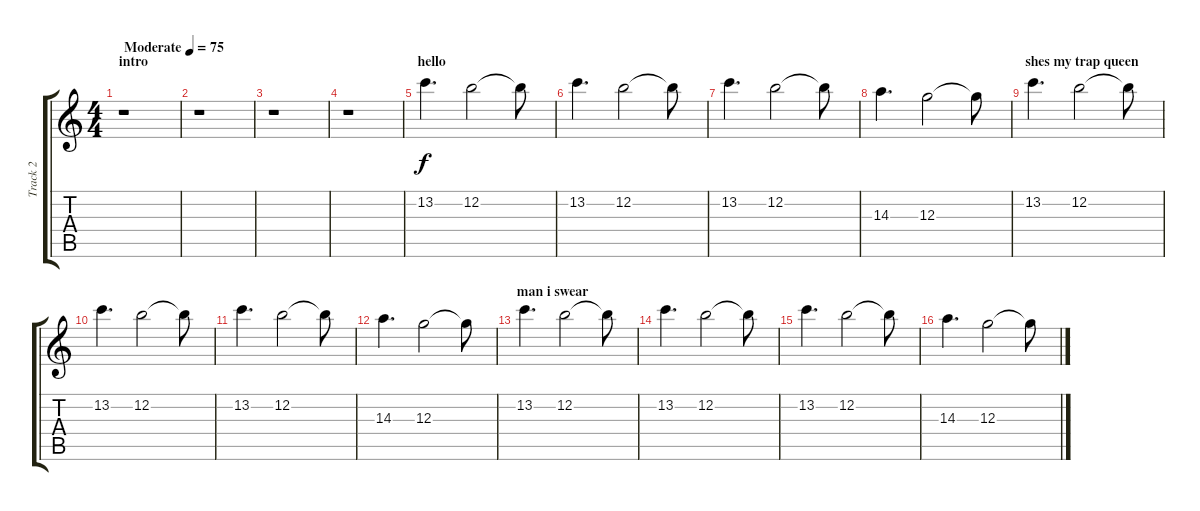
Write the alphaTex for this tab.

\track ("Track 2" "Track 2") {instrument electricguitarjazz}
\staff {score tabs}
\tuning (E4 B3 G3 D3 A2 E2) {hide}
\ts (4 4)
\section ("" "intro")
\tempo (75 "Moderate")
\clef g2
\ks c
r.1{dy f instrument electricguitarjazz} |
r.1 |
r.1 |
r.1 |
\section ("" "hello")
13.2.4{d} 12.2.2 12.2{t}.8 |
13.2.4{d} 12.2.2 12.2{t}.8 |
13.2.4{d} 12.2.2 12.2{t}.8 |
14.3.4{d} 12.3.2 12.3{t}.8 |
\section ("" "shes my trap queen")
13.2.4{d} 12.2.2 12.2{t}.8 |
13.2.4{d} 12.2.2 12.2{t}.8 |
13.2.4{d} 12.2.2 12.2{t}.8 |
14.3.4{d} 12.3.2 12.3{t}.8 |
\section ("" "man i swear")
13.2.4{d} 12.2.2 12.2{t}.8 |
13.2.4{d} 12.2.2 12.2{t}.8 |
13.2.4{d} 12.2.2 12.2{t}.8 |
14.3.4{d} 12.3.2 12.3{t}.8
